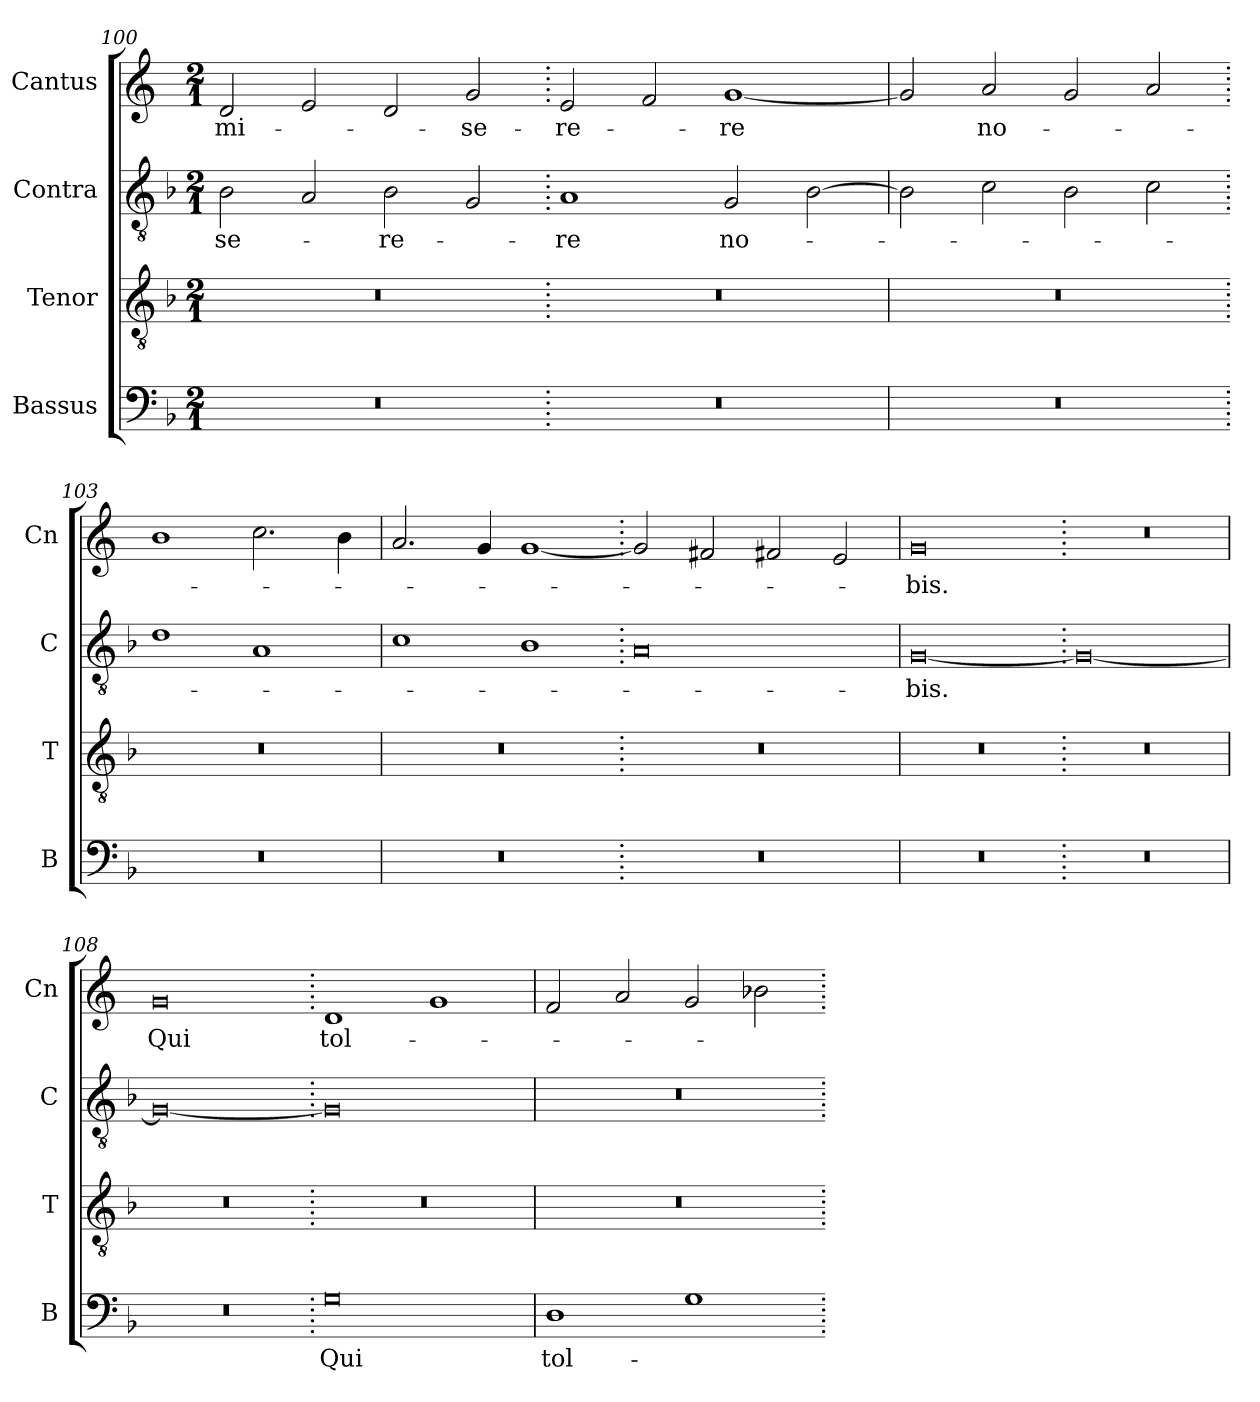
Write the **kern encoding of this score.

**kern	**text	**kern	**kern	**text	**kern	**text
*part4	*part4	*part3	*part2	*part2	*part1	*part1
*staff4	*staff4	*staff3	*staff2	*staff2	*staff1	*staff1
*I"Bassus	*	*I"Tenor	*I"Contra	*	*I"Cantus	*
*I'B	*	*I'T	*I'C	*	*I'Cn	*
*clefF4	*	*clefGv2	*clefGv2	*	*clefG2	*
*k[b-]	*	*k[b-]	*k[b-]	*	*k[]	*
*M2/1	*	*M2/1	*M2/1	*	*M2/1	*
=100	=100	=100	=100	=100	=100	=100
0r	.	0r	2B-\	-se-	2d/	mi-
.	.	.	2A/	.	2e/	.
.	.	.	2B-\	-re-	2d/	.
.	.	.	2G/	.	2g/	-se-
=101.	=101.	=101.	=101.	=101.	=101.	=101.
0r	.	0r	1A	-re	2e/	-re-
.	.	.	.	.	2f/	.
.	.	.	2G/	no-	[1g	-re
.	.	.	[2B-\	.	.	.
=102	=102	=102	=102	=102	=102	=102
0r	.	0r	2B-\]	.	2g/]	.
.	.	.	2c\	.	2a/	no-
.	.	.	2B-\	.	2g/	.
.	.	.	2c\	.	2a/	.
=103.	=103.	=103.	=103.	=103.	=103.	=103.
0r	.	0r	1d	.	1b	.
.	.	.	1A	.	2.cc\	.
.	.	.	.	.	4b\	.
=104	=104	=104	=104	=104	=104	=104
0r	.	0r	1c	.	2.a/	.
.	.	.	.	.	4g/	.
.	.	.	1B-	.	[1g	.
=105.	=105.	=105.	=105.	=105.	=105.	=105.
0r	.	0r	0A	.	2g/]	.
.	.	.	.	.	2f#X/	.
.	.	.	.	.	2f#X/	.
.	.	.	.	.	2e/	.
=106	=106	=106	=106	=106	=106	=106
0r	.	0r	[0G	-bis.	0g	-bis.
=107.	=107.	=107.	=107.	=107.	=107.	=107.
0r	.	0r	0G_	.	0r	.
=108	=108	=108	=108	=108	=108	=108
0r	.	0r	0G_	.	0g	Qui
=109.	=109.	=109.	=109.	=109.	=109.	=109.
0G	-Qui	0r	0G]	.	1d	tol-
.	.	.	.	.	1g	.
=110	=110	=110	=110	=110	=110	=110
1D	tol-	0r	0r	.	2f/	.
.	.	.	.	.	2a/	.
1G	.	.	.	.	2g/	.
.	.	.	.	.	2b-X\	.
=.	=.	=.	=.	=.	=.	=.
*-	*-	*-	*-	*-	*-	*-
